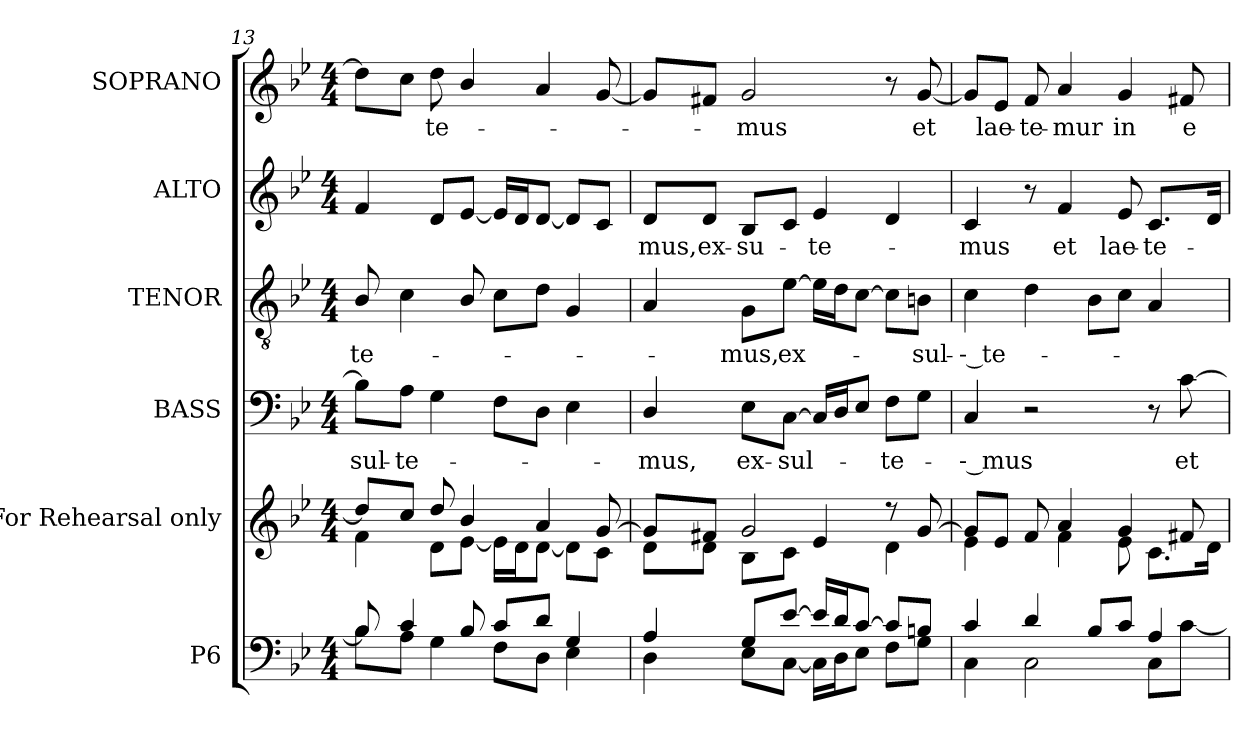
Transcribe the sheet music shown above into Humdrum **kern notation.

**kern	**kern	**kern	**text	**kern	**text	**kern	**text	**kern	**text
*part6	*part5	*part4	*part4	*part3	*part3	*part2	*part2	*part1	*part1
*staff6	*staff5	*staff4	*staff4	*staff3	*staff3	*staff2	*staff2	*staff1	*staff1
*I"P6	*I"For Rehearsal  only	*I"BASS	*	*I"TENOR	*	*I"ALTO	*	*I"SOPRANO	*
*	*	*I'B.	*	*I'T.	*	*I'A.	*	*I'S.	*
*clefF4	*clefG2	*clefF4	*	*clefGv2	*	*clefG2	*	*clefG2	*
*	*	*	*	*ITrd7c12	*	*	*	*	*
*k[b-e-]	*k[b-e-]	*k[b-e-]	*	*k[b-e-]	*	*k[b-e-]	*	*k[b-e-]	*
*B-:	*B-:	*B-:	*	*B-:	*	*B-:	*	*B-:	*
*M4/4	*M4/4	*M4/4	*	*M4/4	*	*M4/4	*	*M4/4	*
=13	=13	=13	=13	=13	=13	=13	=13	=13	=13
*^	*^	*	*	*	*	*	*	*	*
!	!	!	!	!	!LO:LY:b:color=#000000	!	!	!	!	!	!
!	!	!	!	!	!	!	!LO:LY:b:color=#000000	!	!	!	!
8B-i/]	8B-i\L	8ddi/L]	4fi\	8B-i\L]	-sul-	8BB-i/	-te-	4fi/	.	8ddi\L]	.
!	!	!	!	!	!LO:LY:b:color=#000000	!	!	!	!	!	!
4ci/	8Ai\J	8cci/J	.	8Ai\J	-te-	4Ci\	.	.	.	8cci\J	.
!	!	!	!	!	!	!	!	!	!	!	!LO:LY:b:color=#000000
.	4Gi\	8ddi/	8di\L	4Gi\	.	.	.	8di/L	.	8ddi\	-te-
8B-i/	.	4b-i/	[8e-i\J	.	.	8BB-i/	.	[8e-i/J	.	4b-i/	.
8ci/L	8Fi\L	.	16e-i\LL]	8Fi\L	.	8Ci\L	.	16e-i/LL]	.	.	.
.	.	.	16di\J	.	.	.	.	16di/J	.	.	.
8di/J	8Di\J	4ai/	[8di\J	8Di\J	.	8Di\J	.	[8di/J	.	4ai/	.
4Gi/	4E-i\	.	8di\L]	4E-i\	.	4GGi/	.	8di/L]	.	.	.
.	.	[8gi/	8ci\J	.	.	.	.	8ci/J	.	[8gi/	.
=14	=14	=14	=14	=14	=14	=14	=14	=14	=14	=14	=14
!	!	!	!	!	!LO:LY:b:color=#000000	!	!	!	!	!	!
!	!	!	!	!	!	!	!	!	!LO:LY:b:color=#000000	!	!
4Ai/	4Di\	8gi/L]	8di\L	4Di/	-mus,	4AAi/	.	8di/L	-mus,	8gi/L]	.
!	!	!	!	!	!	!	!	!	!LO:LY:b:color=#000000	!	!
.	.	8f#Xi/J	8di\J	.	.	.	.	8di/J	ex-	8f#Xi/J	.
!	!	!	!	!	!LO:LY:b:color=#000000	!	!	!	!	!	!
!	!	!	!	!	!	!	!LO:LY:b:color=#000000	!	!	!	!
!	!	!	!	!	!	!	!	!	!LO:LY:b:color=#000000	!	!
!	!	!	!	!	!	!	!	!	!	!	!LO:LY:b:color=#000000
8Gi/L	8E-i\L	2gi/	8B-i\L	8E-i\L	ex-	8GGi\L	-mus,	8B-i/L	-su-	2gi/	-mus
!	!	!	!	!	!LO:LY:b:color=#000000	!	!	!	!	!	!
!	!	!	!	!	!	!	!LO:LY:b:color=#000000	!	!	!	!
[8e-i/J	[8Ci\J	.	8ci\J	[8Ci\J	-sul-	[8E-i\J	ex-	8ci/J	.	.	.
!	!	!	!	!	!	!	!	!	!LO:LY:b:color=#000000	!	!
16e-i/LL]	16Ci\LL]	.	4e-i/	16Ci/LL]	.	16E-i\LL]	.	4e-i/	-te-	.	.
16di/J	16Di\J	.	.	16Di/J	.	16Di\J	.	.	.	.	.
[8ci/J	8E-i\J	.	.	8E-i/J	.	[8Ci\J	.	.	.	.	.
!	!	!	!	!	!LO:LY:b:color=#000000	!	!	!	!	!	!
8ci/L]	8Fi\L	8r	4di\	8Fi\L	-te-	8Ci\L]	.	4di/	.	8r	.
!	!	!	!	!	!	!	!LO:LY:b:color=#000000	!	!	!	!
!	!	!	!	!	!	!	!	!	!	!	!LO:LY:b:color=#000000
8Bni/J	8Gi\J	[8gi/	.	8Gi\J	.	8BBni\J	-sul-	.	.	[8gi/	et
!!LO:LB:g=z
=15	=15	=15	=15	=15	=15	=15	=15	=15	=15	=15	=15
!	!	!	!	!	!LO:LY:b:color=#000000	!	!	!	!	!	!
!	!	!	!	!	!	!	!LO:LY:b:color=#000000	!	!	!	!
!	!	!	!	!	!	!	!	!	!LO:LY:b:color=#000000	!	!
4ci/	4Ci\	8gi/L]	4e-i\	4Ci/	-- mus	4Ci\	-- te-	4ci/	-mus	8gi/L]	.
!	!	!	!	!	!	!	!	!	!	!	!LO:LY:b:color=#000000
.	.	8e-i/J	.	.	.	.	.	.	.	8e-i/J	lae-
!	!	!	!	!	!	!	!	!	!	!	!LO:LY:b:color=#000000
4di/	2Ci\	8fi/	8ryy	2r	.	4Di\	.	8r	.	8fi/	-te-
!	!	!	!	!	!	!	!	!	!LO:LY:b:color=#000000	!	!
!	!	!	!	!	!	!	!	!	!	!	!LO:LY:b:color=#000000
.	.	4ai/	4fi\	.	.	.	.	4fi/	et	4ai/	-mur
8B-i/L	.	.	.	.	.	8BB-i\L	.	.	.	.	.
!	!	!	!	!	!	!	!	!	!LO:LY:b:color=#000000	!	!
!	!	!	!	!	!	!	!	!	!	!	!LO:LY:b:color=#000000
8ci/J	.	4gi/	8e-i\	.	.	8Ci\J	.	8e-i/	lae-	4gi/	in
!	!	!	!	!	!	!	!	!	!LO:LY:b:color=#000000	!	!
4Ai/	8Ci\L	.	8.ci\L	8r	.	4AAi/	.	8.ci/L	-te-	.	.
!	!	!	!	!	!LO:LY:b:color=#000000	!	!	!	!	!	!
!	!	!	!	!	!	!	!	!	!	!	!LO:LY:b:color=#000000
.	[8ci\J	8f#Xi/	.	[8ci\	et	.	.	.	.	8f#Xi/	e-
.	.	.	16di\Jk	.	.	.	.	16di/Jk	.	.	.
*v	*v	*	*	*	*	*	*	*	*	*	*
*	*v	*v	*	*	*	*	*	*	*	*
=	=	=	=	=	=	=	=	=	=
*-	*-	*-	*-	*-	*-	*-	*-	*-	*-
